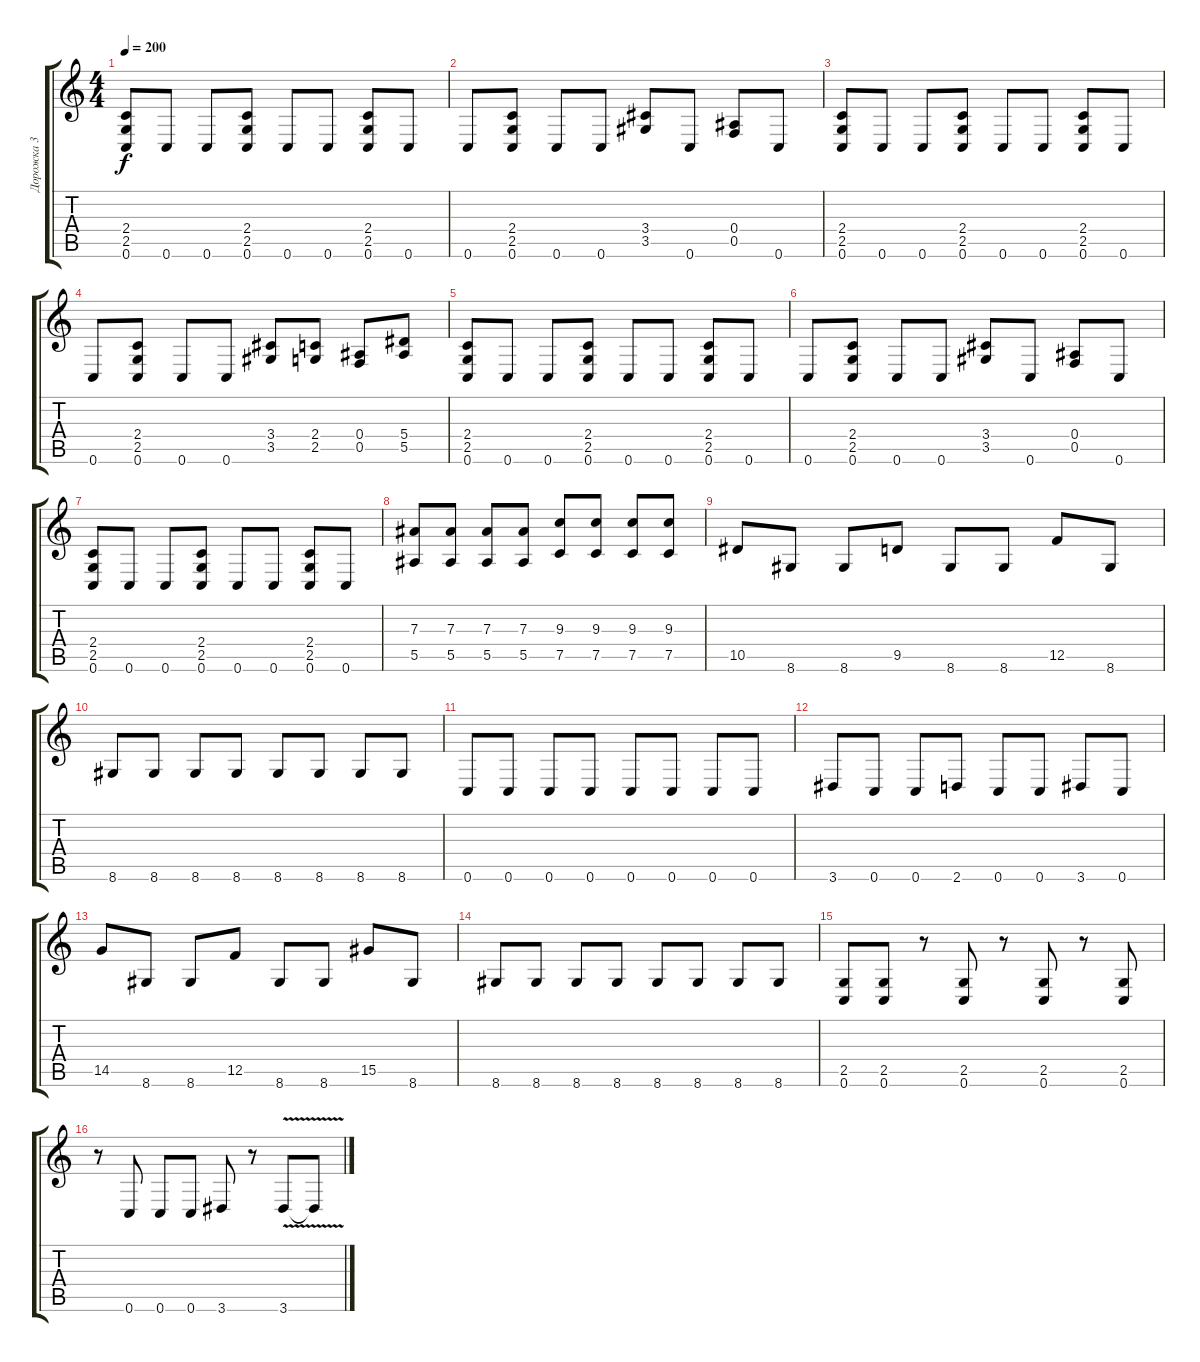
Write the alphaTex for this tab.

\track ("Дорожка 3" "Дорожка 3") {instrument distortionguitar}
\staff {score tabs}
\tuning (C4 G3 Eb3 Bb2 F2 C2) {hide}
\ts (4 4)
\tempo 200
\clef g2
\ks c
(2.4 2.5 0.6).8{dy f} 0.6.8 0.6.8 (2.4 2.5 0.6).8 0.6.8 0.6.8 (2.4 2.5 0.6).8 0.6.8 |
0.6.8 (2.4 2.5 0.6).8 0.6.8 0.6.8 (3.4 3.5).8 0.6.8 (0.4 0.5).8 0.6.8 |
(2.4 2.5 0.6).8 0.6.8 0.6.8 (2.4 2.5 0.6).8 0.6.8 0.6.8 (2.4 2.5 0.6).8 0.6.8 |
0.6.8 (2.4 2.5 0.6).8 0.6.8 0.6.8 (3.4 3.5).8 (2.4 2.5).8 (0.4 0.5).8 (5.4 5.5).8 |
(2.4 2.5 0.6).8 0.6.8 0.6.8 (2.4 2.5 0.6).8 0.6.8 0.6.8 (2.4 2.5 0.6).8 0.6.8 |
0.6.8 (2.4 2.5 0.6).8 0.6.8 0.6.8 (3.4 3.5).8 0.6.8 (0.4 0.5).8 0.6.8 |
(2.4 2.5 0.6).8 0.6.8 0.6.8 (2.4 2.5 0.6).8 0.6.8 0.6.8 (2.4 2.5 0.6).8 0.6.8 |
(7.3 5.5).8 (7.3 5.5).8 (7.3 5.5).8 (7.3 5.5).8 (9.3 7.5).8 (9.3 7.5).8 (9.3 7.5).8 (9.3 7.5).8 |
10.5.8 8.6.8 8.6.8 9.5.8 8.6.8 8.6.8 12.5.8 8.6.8 |
8.6.8 8.6.8 8.6.8 8.6.8 8.6.8 8.6.8 8.6.8 8.6.8 |
0.6.8 0.6.8 0.6.8 0.6.8 0.6.8 0.6.8 0.6.8 0.6.8 |
3.6.8 0.6.8 0.6.8 2.6.8 0.6.8 0.6.8 3.6.8 0.6.8 |
14.5.8 8.6.8 8.6.8 12.5.8 8.6.8 8.6.8 15.5.8 8.6.8 |
8.6.8 8.6.8 8.6.8 8.6.8 8.6.8 8.6.8 8.6.8 8.6.8 |
(2.5 0.6).8 (2.5 0.6).8 r.8 (2.5 0.6).8 r.8 (2.5 0.6).8 r.8 (2.5 0.6).8 |
r.8 0.6.8 0.6.8 0.6.8 3.6.8 r.8 3.6{v}.8 3.6{t}.8
